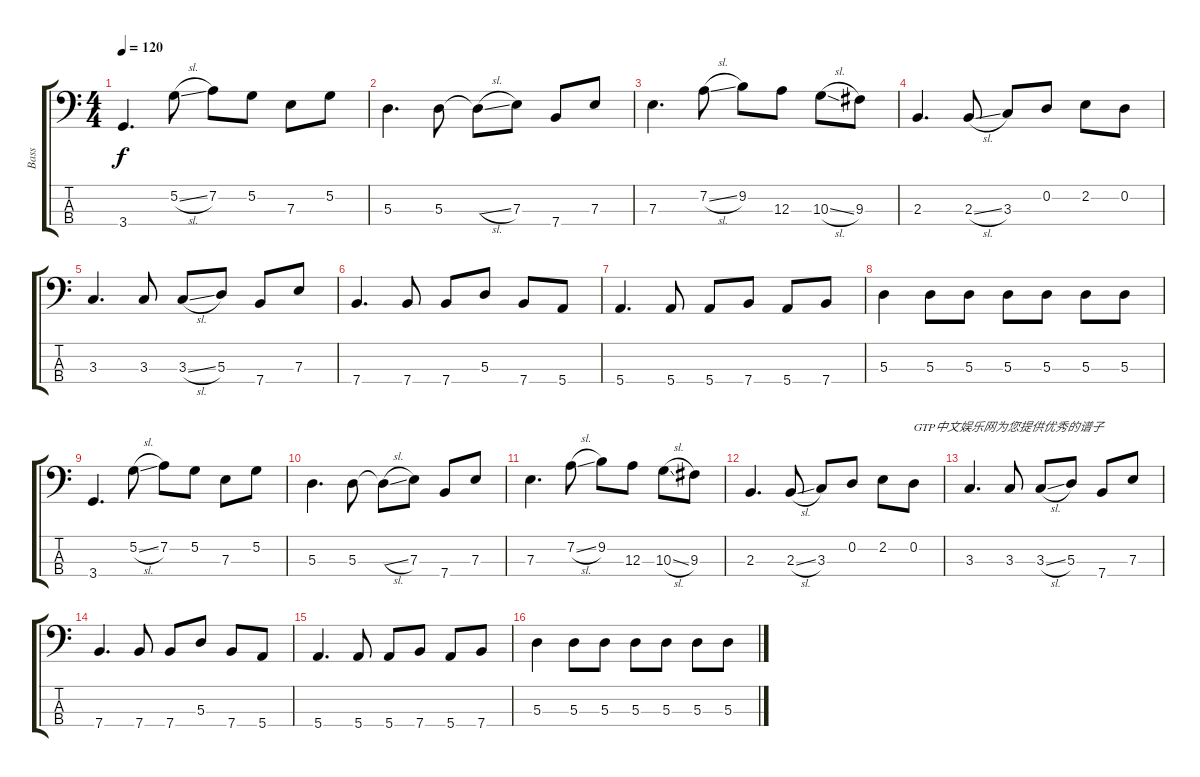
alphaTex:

\track ("Bass" "Bass") {instrument electricbassfinger}
\staff {score tabs}
\tuning (G2 D2 A1 E1) {hide}
\ts (4 4)
\tempo 120
\clef f4
\ks c
3.4.4{d dy f} 5.2{sl}.8 7.2.8 5.2.8 7.3.8 5.2.8 |
5.3.4{d} 5.3.8 5.3{sl t}.8 7.3.8 7.4.8 7.3.8 |
7.3.4{d} 7.2{sl}.8 9.2.8 12.3.8 10.3{sl}.8 9.3.8 |
2.3.4{d} 2.3{sl}.8 3.3.8 0.2.8 2.2.8 0.2.8 |
3.3.4{d} 3.3.8 3.3{sl}.8 5.3.8 7.4.8 7.3.8 |
7.4.4{d} 7.4.8 7.4.8 5.3.8 7.4.8 5.4.8 |
5.4.4{d} 5.4.8 5.4.8 7.4.8 5.4.8 7.4.8 |
5.3.4 5.3.8 5.3.8 5.3.8 5.3.8 5.3.8 5.3.8 |
3.4.4{d} 5.2{sl}.8 7.2.8 5.2.8 7.3.8 5.2.8 |
5.3.4{d} 5.3.8 5.3{sl t}.8 7.3.8 7.4.8 7.3.8 |
7.3.4{d} 7.2{sl}.8 9.2.8 12.3.8 10.3{sl}.8 9.3.8 |
2.3.4{d} 2.3{sl}.8 3.3.8 0.2.8 2.2.8 0.2.8{txt "GTP中文娱乐网为您提供优秀的谱子"} |
3.3.4{d} 3.3.8 3.3{sl}.8 5.3.8 7.4.8 7.3.8 |
7.4.4{d} 7.4.8 7.4.8 5.3.8 7.4.8 5.4.8 |
5.4.4{d} 5.4.8 5.4.8 7.4.8 5.4.8 7.4.8 |
5.3.4 5.3.8 5.3.8 5.3.8 5.3.8 5.3.8 5.3.8
